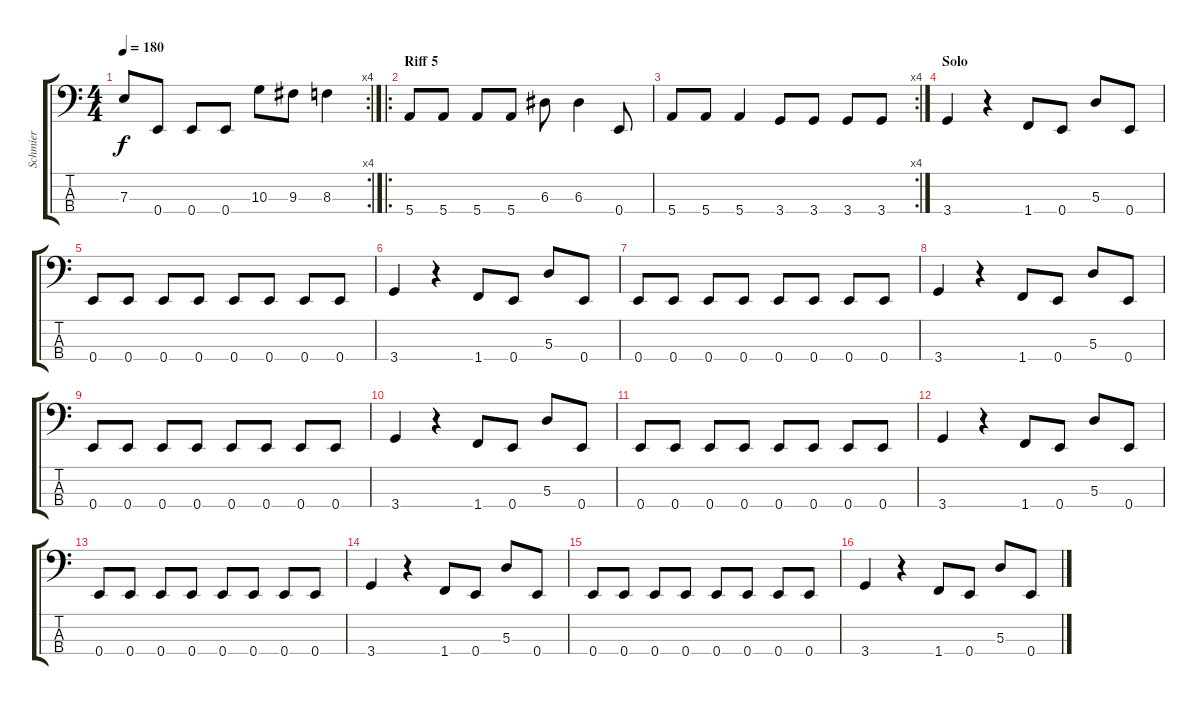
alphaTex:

\track ("Schmier" "Schmier") {instrument electricbassfinger}
\staff {score tabs}
\tuning (G2 D2 A1 E1) {hide}
\rc 4
\ts (4 4)
\tempo 180
\clef f4
\ks c
7.3.8{dy f} 0.4.8 0.4.8 0.4.8 10.3.8 9.3.8 8.3.4 |
\ro
\section ("" "Riff 5")
5.4.8 5.4.8 5.4.8 5.4.8 6.3.8 6.3.4 0.4.8 |
\rc 4
5.4.8 5.4.8 5.4.4 3.4.8 3.4.8 3.4.8 3.4.8 |
\section ("" "Solo")
3.4.4 r.4 1.4.8 0.4.8 5.3.8 0.4.8 |
0.4.8 0.4.8 0.4.8 0.4.8 0.4.8 0.4.8 0.4.8 0.4.8 |
3.4.4 r.4 1.4.8 0.4.8 5.3.8 0.4.8 |
0.4.8 0.4.8 0.4.8 0.4.8 0.4.8 0.4.8 0.4.8 0.4.8 |
3.4.4 r.4 1.4.8 0.4.8 5.3.8 0.4.8 |
0.4.8 0.4.8 0.4.8 0.4.8 0.4.8 0.4.8 0.4.8 0.4.8 |
3.4.4 r.4 1.4.8 0.4.8 5.3.8 0.4.8 |
0.4.8 0.4.8 0.4.8 0.4.8 0.4.8 0.4.8 0.4.8 0.4.8 |
3.4.4 r.4 1.4.8 0.4.8 5.3.8 0.4.8 |
0.4.8 0.4.8 0.4.8 0.4.8 0.4.8 0.4.8 0.4.8 0.4.8 |
3.4.4 r.4 1.4.8 0.4.8 5.3.8 0.4.8 |
0.4.8 0.4.8 0.4.8 0.4.8 0.4.8 0.4.8 0.4.8 0.4.8 |
3.4.4 r.4 1.4.8 0.4.8 5.3.8 0.4.8
